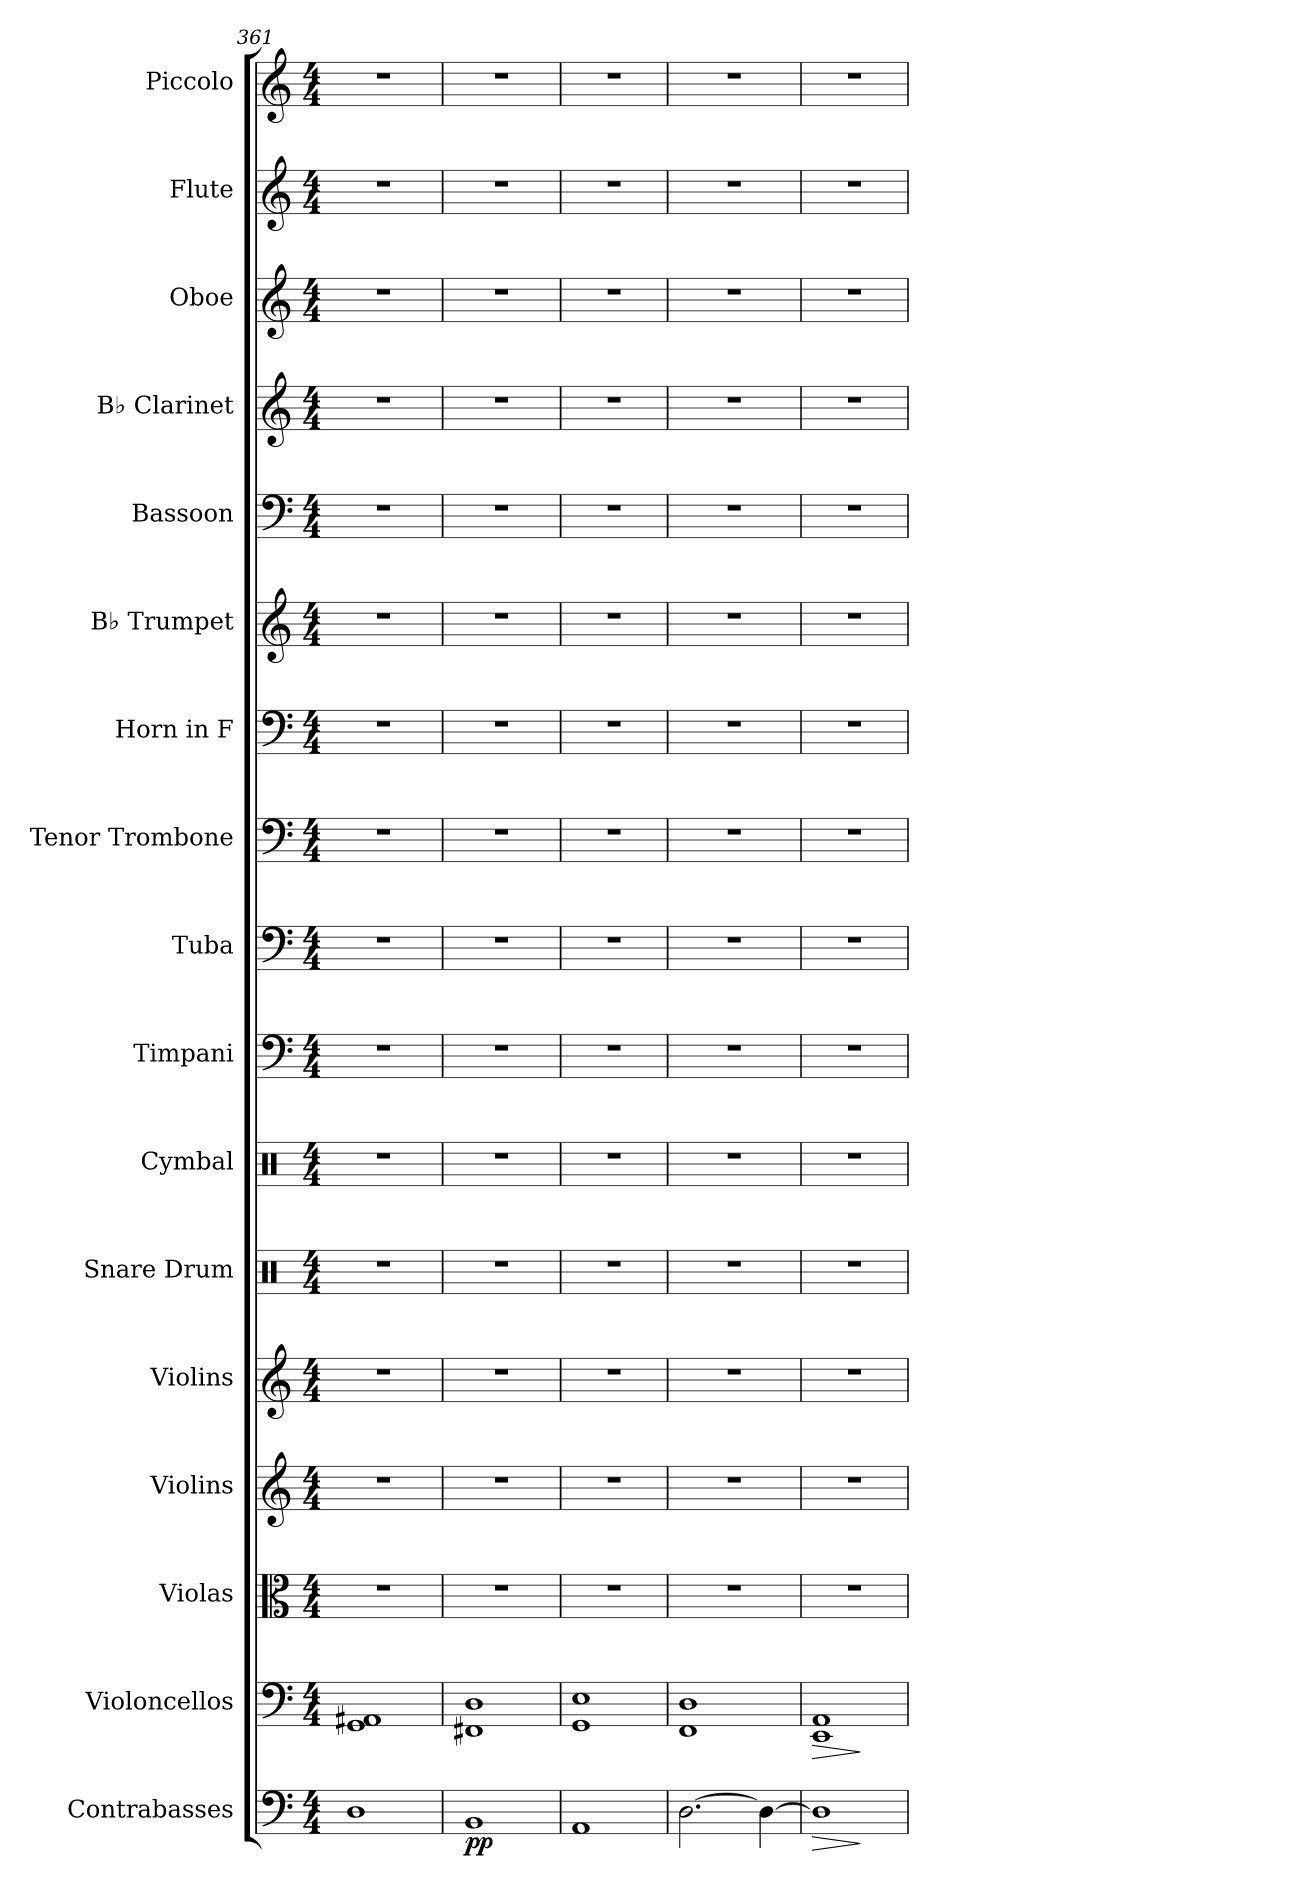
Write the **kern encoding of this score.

**kern	**dynam	**kern	**dynam	**kern	**kern	**kern	**kern	**kern	**kern	**kern	**kern	**kern	**kern	**kern	**kern	**kern	**kern	**kern
*part17	*part17	*part16	*part16	*part15	*part14	*part13	*part12	*part11	*part10	*part9	*part8	*part7	*part6	*part5	*part4	*part3	*part2	*part1
*staff17	*staff17	*staff16	*staff16	*staff15	*staff14	*staff13	*staff12	*staff11	*staff10	*staff9	*staff8	*staff7	*staff6	*staff5	*staff4	*staff3	*staff2	*staff1
*I"Contrabasses	*	*I"Violoncellos	*	*I"Violas	*I"Violins	*I"Violins	*I"Snare Drum	*I"Cymbal	*I"Timpani	*I"Tuba	*I"Tenor Trombone	*I"Horn in F	*I"B♭ Trumpet	*I"Bassoon	*I"B♭ Clarinet	*I"Oboe	*I"Flute	*I"Piccolo
*I'Cbs.	*	*I'Vcs.	*	*I'Vlas.	*I'Vlns.	*I'Vlns.	*I'S.D.	*I'Cym.	*I'Timp.	*I'Tba.	*I'T. Tbn.	*	*I'B♭ Tpt.	*I'Bsn.	*I'B♭ Cl.	*I'Ob.	*I'Fl.	*I'Picc.
*clefF4	*	*clefF4	*	*clefC3	*clefG2	*clefG2	*clefX	*clefX	*clefF4	*clefF4	*clefF4	*clefF4	*clefG2	*clefF4	*clefG2	*clefG2	*clefG2	*clefG2
*ITrd7c12	*	*	*	*	*	*	*	*	*	*	*	*ITrd4c7	*ITrd1c2	*	*ITrd1c2	*	*	*ITrd-7c-12
*k[]	*	*k[]	*	*k[]	*k[]	*k[]	*k[]	*k[]	*k[]	*k[]	*k[]	*k[b-]	*k[b-e-]	*k[]	*k[b-e-]	*k[]	*k[]	*k[]
*M4/4	*	*M4/4	*	*M4/4	*M4/4	*M4/4	*M4/4	*M4/4	*M4/4	*M4/4	*M4/4	*M4/4	*M4/4	*M4/4	*M4/4	*M4/4	*M4/4	*M4/4
=361	=361	=361	=361	=361	=361	=361	=361	=361	=361	=361	=361	=361	=361	=361	=361	=361	=361	=361
1DD	.	1GG 1AA#X	.	1r	1r	1r	1r	1r	1r	1r	1r	1r	1r	1r	1r	1r	1r	1r
!!LO:PB:g=z
=362	=362	=362	=362	=362	=362	=362	=362	=362	=362	=362	=362	=362	=362	=362	=362	=362	=362	=362
!	!LO:DY:b	!	!	!	!	!	!	!	!	!	!	!	!	!	!	!	!	!
1BBB	pp	1FF#X 1D	.	1r	1r	1r	1r	1r	1r	1r	1r	1r	1r	1r	1r	1r	1r	1r
=363	=363	=363	=363	=363	=363	=363	=363	=363	=363	=363	=363	=363	=363	=363	=363	=363	=363	=363
1AAA	.	1GG 1E	.	1r	1r	1r	1r	1r	1r	1r	1r	1r	1r	1r	1r	1r	1r	1r
=364	=364	=364	=364	=364	=364	=364	=364	=364	=364	=364	=364	=364	=364	=364	=364	=364	=364	=364
[2.DD\	.	1FF 1D	.	1r	1r	1r	1r	1r	1r	1r	1r	1r	1r	1r	1r	1r	1r	1r
4DD\_	.	.	.	.	.	.	.	.	.	.	.	.	.	.	.	.	.	.
=365	=365	=365	=365	=365	=365	=365	=365	=365	=365	=365	=365	=365	=365	=365	=365	=365	=365	=365
!	!LO:HP:b	!	!LO:HP:b	!	!	!	!	!	!	!	!	!	!	!	!	!	!	!
1DD]	>	1EE 1AA	>	1r	1r	1r	1r	1r	1r	1r	1r	1r	1r	1r	1r	1r	1r	1r
.	]	.	]	.	.	.	.	.	.	.	.	.	.	.	.	.	.	.
=	=	=	=	=	=	=	=	=	=	=	=	=	=	=	=	=	=	=
*-	*-	*-	*-	*-	*-	*-	*-	*-	*-	*-	*-	*-	*-	*-	*-	*-	*-	*-
